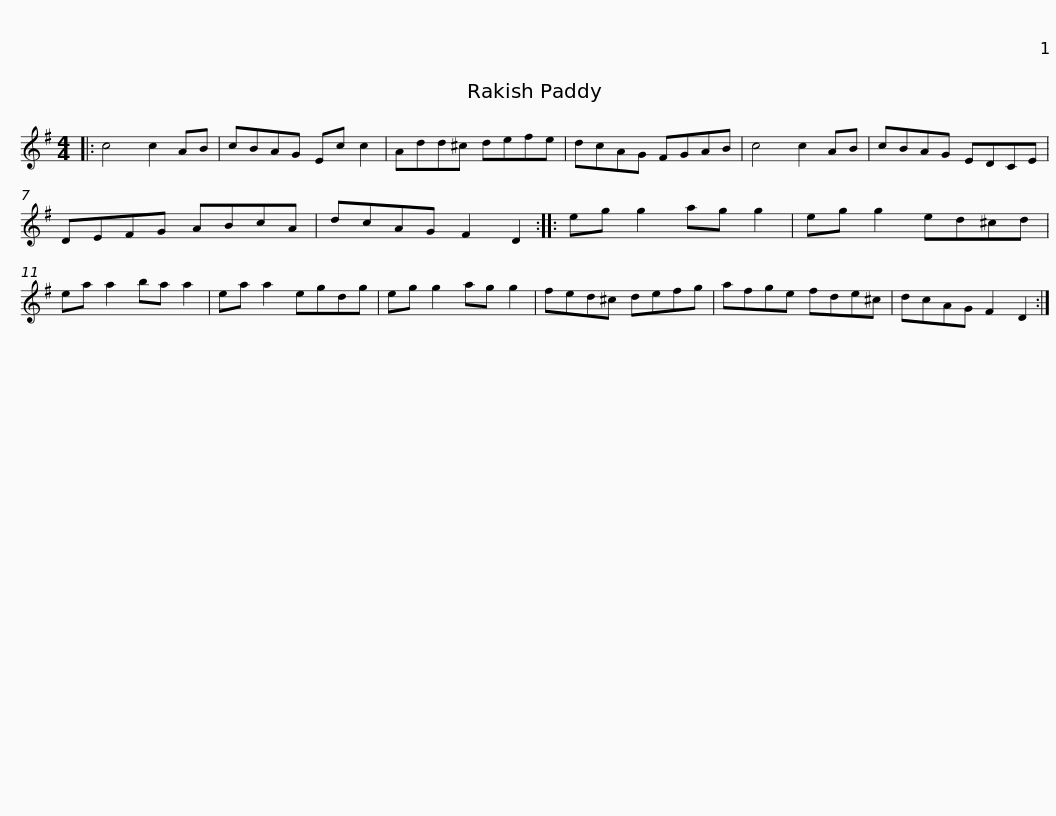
X:1
L:1/8
M:4/4
I:linebreak $
K:G
V:1 treble
V:1
|: c4 c2 AB | cBAG Ec c2 | Add^c defe | dcAG FGAB | c4 c2 AB | %5
 cBAG EDCE |$ DEFG ABcA | dcAG F2 D2 :: eg g2 ag g2 | eg g2 ed^cd | %10
 ea a2 ba a2 | ea a2 egdg |$ eg g2 ag g2 | fed^c defg | afge fde^c | %15
 dcAG F2 D2 :| %16
